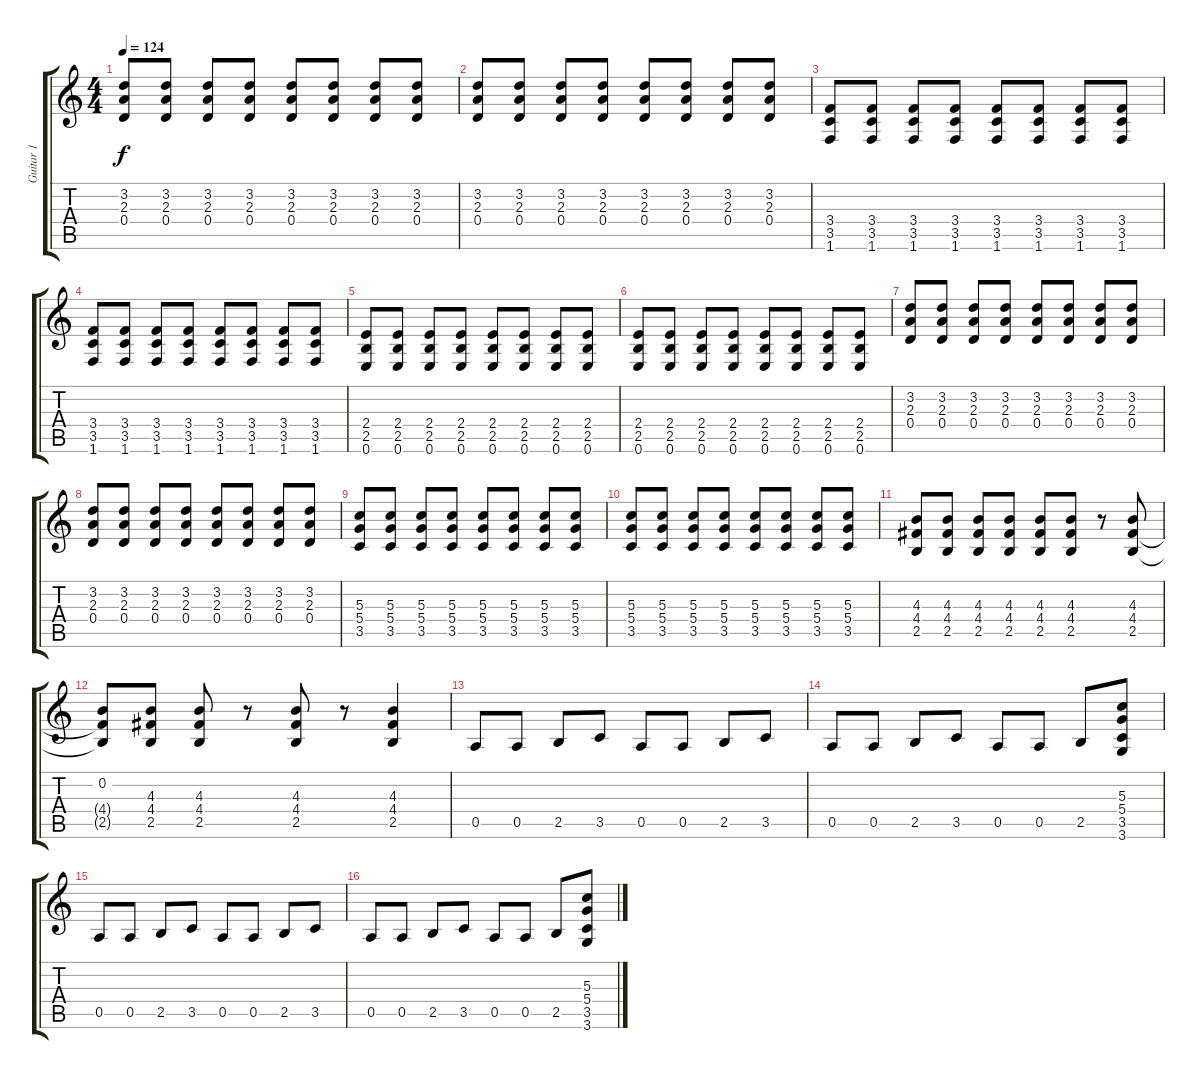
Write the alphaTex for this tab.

\track ("Guitar 1" "Guitar 1") {instrument distortionguitar}
\staff {score tabs}
\tuning (E4 B3 G3 D3 A2 E2) {hide}
\ts (4 4)
\tempo 124
\clef g2
\ks c
(3.2 2.3 0.4).8{dy f} (3.2 2.3 0.4).8 (3.2 2.3 0.4).8 (3.2 2.3 0.4).8 (3.2 2.3 0.4).8 (3.2 2.3 0.4).8 (3.2 2.3 0.4).8 (3.2 2.3 0.4).8 |
(3.2 2.3 0.4).8 (3.2 2.3 0.4).8 (3.2 2.3 0.4).8 (3.2 2.3 0.4).8 (3.2 2.3 0.4).8 (3.2 2.3 0.4).8 (3.2 2.3 0.4).8 (3.2 2.3 0.4).8 |
(3.4 3.5 1.6).8 (3.4 3.5 1.6).8 (3.4 3.5 1.6).8 (3.4 3.5 1.6).8 (3.4 3.5 1.6).8 (3.4 3.5 1.6).8 (3.4 3.5 1.6).8 (3.4 3.5 1.6).8 |
(3.4 3.5 1.6).8 (3.4 3.5 1.6).8 (3.4 3.5 1.6).8 (3.4 3.5 1.6).8 (3.4 3.5 1.6).8 (3.4 3.5 1.6).8 (3.4 3.5 1.6).8 (3.4 3.5 1.6).8 |
(2.4 2.5 0.6).8 (2.4 2.5 0.6).8 (2.4 2.5 0.6).8 (2.4 2.5 0.6).8 (2.4 2.5 0.6).8 (2.4 2.5 0.6).8 (2.4 2.5 0.6).8 (2.4 2.5 0.6).8 |
(2.4 2.5 0.6).8 (2.4 2.5 0.6).8 (2.4 2.5 0.6).8 (2.4 2.5 0.6).8 (2.4 2.5 0.6).8 (2.4 2.5 0.6).8 (2.4 2.5 0.6).8 (2.4 2.5 0.6).8 |
(3.2 2.3 0.4).8 (3.2 2.3 0.4).8 (3.2 2.3 0.4).8 (3.2 2.3 0.4).8 (3.2 2.3 0.4).8 (3.2 2.3 0.4).8 (3.2 2.3 0.4).8 (3.2 2.3 0.4).8 |
(3.2 2.3 0.4).8 (3.2 2.3 0.4).8 (3.2 2.3 0.4).8 (3.2 2.3 0.4).8 (3.2 2.3 0.4).8 (3.2 2.3 0.4).8 (3.2 2.3 0.4).8 (3.2 2.3 0.4).8 |
(5.3 5.4 3.5).8 (5.3 5.4 3.5).8 (5.3 5.4 3.5).8 (5.3 5.4 3.5).8 (5.3 5.4 3.5).8 (5.3 5.4 3.5).8 (5.3 5.4 3.5).8 (5.3 5.4 3.5).8 |
(5.3 5.4 3.5).8 (5.3 5.4 3.5).8 (5.3 5.4 3.5).8 (5.3 5.4 3.5).8 (5.3 5.4 3.5).8 (5.3 5.4 3.5).8 (5.3 5.4 3.5).8 (5.3 5.4 3.5).8 |
(4.3 4.4 2.5).8 (4.3 4.4 2.5).8 (4.3 4.4 2.5).8 (4.3 4.4 2.5).8 (4.3 4.4 2.5).8 (4.3 4.4 2.5).8 r.8 (4.3 4.4 2.5).8 |
(0.2 4.4{t} 2.5{t}).8 (4.3 4.4 2.5).8 (4.3 4.4 2.5).8 r.8 (4.3 4.4 2.5).8 r.8 (4.3 4.4 2.5).4 |
0.5.8 0.5.8 2.5.8 3.5.8 0.5.8 0.5.8 2.5.8 3.5.8 |
0.5.8 0.5.8 2.5.8 3.5.8 0.5.8 0.5.8 2.5.8 (5.3 5.4 3.5 3.6).8 |
0.5.8 0.5.8 2.5.8 3.5.8 0.5.8 0.5.8 2.5.8 3.5.8 |
0.5.8 0.5.8 2.5.8 3.5.8 0.5.8 0.5.8 2.5.8 (5.3 5.4 3.5 3.6).8
